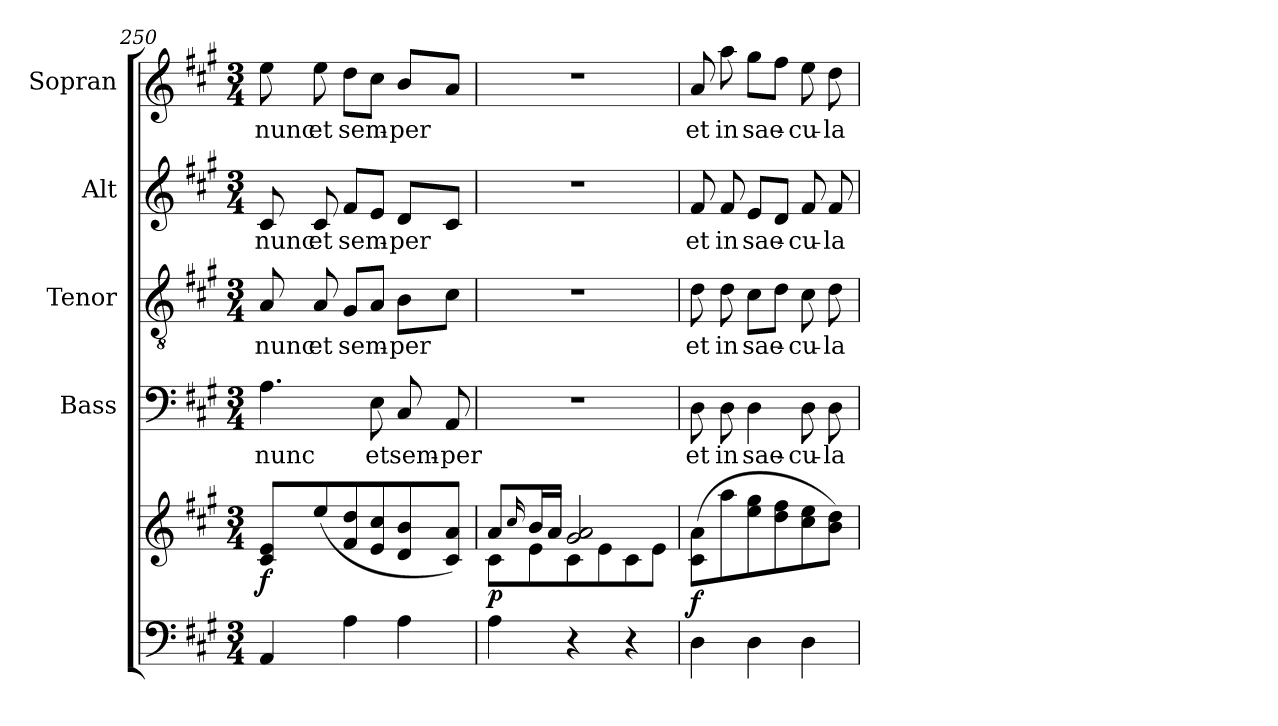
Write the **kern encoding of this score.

**kern	**kern	**dynam	**kern	**text	**kern	**text	**kern	**text	**kern	**text
*part5	*part5	*part5	*part4	*part4	*part3	*part3	*part2	*part2	*part1	*part1
*staff6	*staff5	*staff5/6	*staff4	*staff4	*staff3	*staff3	*staff2	*staff2	*staff1	*staff1
*	*	*	*I"Bass	*	*I"Tenor	*	*I"Alt	*	*I"Sopran	*
*	*	*	*I'B.	*	*I'T.	*	*I'A.	*	*I'S.	*
*clefF4	*clefG2	*	*clefF4	*	*clefGv2	*	*clefG2	*	*clefG2	*
*k[f#c#g#]	*k[f#c#g#]	*	*k[f#c#g#]	*	*k[f#c#g#]	*	*k[f#c#g#]	*	*k[f#c#g#]	*
*A:	*A:	*	*A:	*	*A:	*	*A:	*	*A:	*
*M3/4	*M3/4	*	*M3/4	*	*M3/4	*	*M3/4	*	*M3/4	*
=250	=250	=250	=250	=250	=250	=250	=250	=250	=250	=250
!	!	!LO:DY:b	!	!LO:LY:b	!	!LO:LY:b	!	!LO:LY:b	!	!LO:LY:b
4AA/	8c#/ 8e/L	f	4.A\	nunc	8A/	nunc	8c#/	nunc	8ee\	nunc
!	!	!	!	!	!	!LO:LY:b	!	!LO:LY:b	!	!LO:LY:b
.	(<8ee/	.	.	.	8A/	et	8c#/	et	8ee\	et
!	!	!	!	!	!	!LO:LY:b	!	!LO:LY:b	!	!LO:LY:b
4A\	8f#/ 8dd/	.	.	.	8G#/L	sem-	8f#/L	sem-	8dd\L	sem-
!	!	!	!	!LO:LY:b	!	!	!	!	!	!
.	8e/ 8cc#/	.	8E\	et	8A/J	.	8e/J	.	8cc#\J	.
!	!	!	!	!LO:LY:b	!	!LO:LY:b	!	!LO:LY:b	!	!LO:LY:b
4A\	8d/ 8b/	.	8C#/	sem-	8B\L	-per	8d/L	-per	8b/L	-per
!	!	!	!	!LO:LY:b	!	!	!	!	!	!
.	8c#/ 8a/J)	.	8AA/	-per	8c#\J	.	8c#/J	.	8a/J	.
!!LO:PB:g=z
=251	=251	=251	=251	=251	=251	=251	=251	=251	=251	=251
*	*^	*	*	*	*	*	*	*	*	*
!	!	!	!LO:DY:b	!	!	!	!	!	!	!	!
4A\	8a/L	8c#\L	p	2.r	.	2.r	.	2.r	.	2.r	.
.	16qqcc#/	.	.	.	.	.	.	.	.	.	.
.	16b/L	8e\	.	.	.	.	.	.	.	.	.
.	16a/JJ	.	.	.	.	.	.	.	.	.	.
4r	2g#/ 2a/	8c#\	.	.	.	.	.	.	.	.	.
.	.	8e\	.	.	.	.	.	.	.	.	.
4r	.	8c#\	.	.	.	.	.	.	.	.	.
.	.	8e\J	.	.	.	.	.	.	.	.	.
=252	=252	=252	=252	=252	=252	=252	=252	=252	=252	=252	=252
!	!	!	!LO:DY:b	!	!LO:LY:b	!	!LO:LY:b	!	!LO:LY:b	!	!LO:LY:b
*	*v	*v	*	*	*	*	*	*	*	*	*
4D\	(>8c#\ 8a\L	f	8D\	et	8d\	et	8f#/	et	8a/	et
!	!	!	!	!LO:LY:b	!	!LO:LY:b	!	!LO:LY:b	!	!LO:LY:b
.	8aa\	.	8D\	in	8d\	in	8f#/	in	8aa\	in
!	!	!	!	!LO:LY:b	!	!LO:LY:b	!	!LO:LY:b	!	!LO:LY:b
4D\	8ee\ 8gg#\	.	4D\	sae-	8c#\L	sae-	8e/L	sae-	8gg#\L	sae-
.	8dd\ 8ff#\	.	.	.	8d\J	.	8d/J	.	8ff#\J	.
!	!	!	!	!LO:LY:b	!	!LO:LY:b	!	!LO:LY:b	!	!LO:LY:b
4D\	8cc#\ 8ee\	.	8D\	-cu-	8c#\	-cu-	8f#/	-cu-	8ee\	-cu-
!	!	!	!	!LO:LY:b	!	!LO:LY:b	!	!LO:LY:b	!	!LO:LY:b
.	8b\ 8dd\J)	.	8D\	-la	8d\	-la	8f#/	-la	8dd\	-la
=	=	=	=	=	=	=	=	=	=	=
*-	*-	*-	*-	*-	*-	*-	*-	*-	*-	*-
